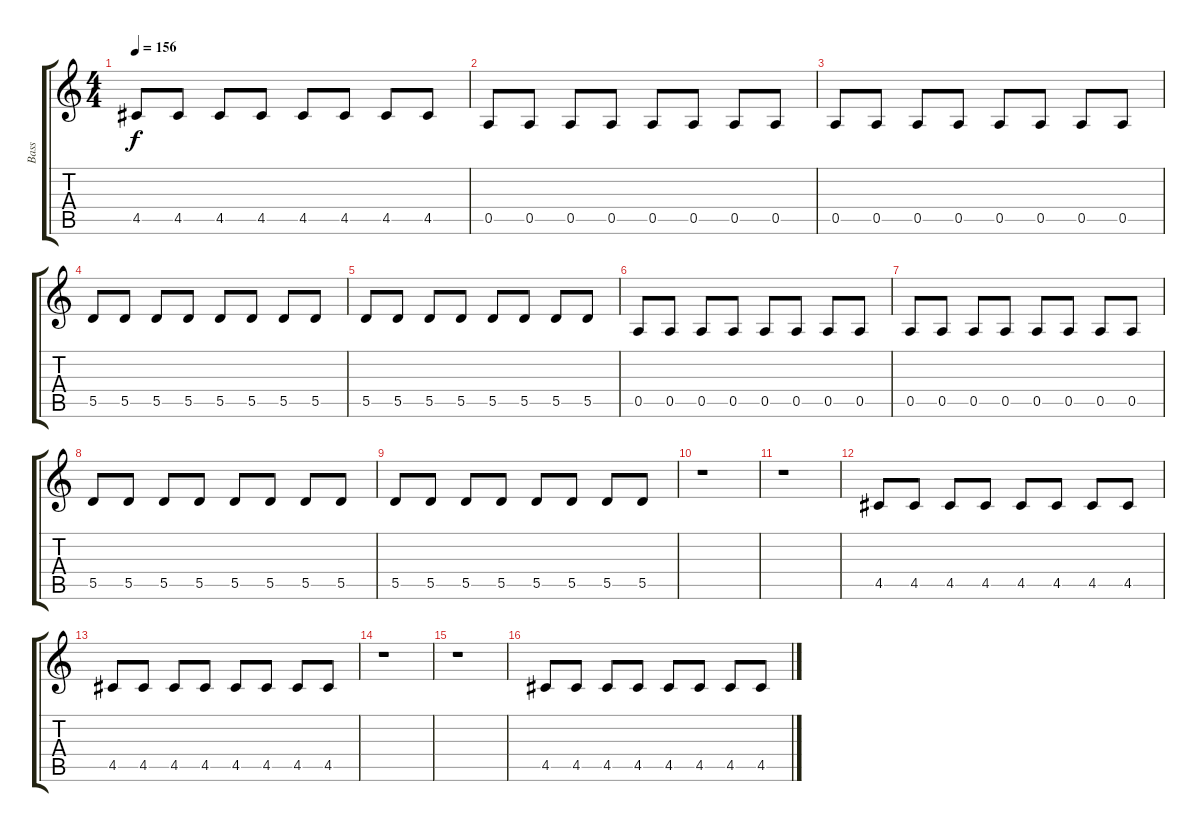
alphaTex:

\track ("Bass" "Bass") {instrument electricbasspick}
\staff {score tabs}
\tuning (E4 B3 G3 D3 A2 E2) {hide}
\ts (4 4)
\tempo 156
\clef g2
\ks c
4.5.8{dy f} 4.5.8 4.5.8 4.5.8 4.5.8 4.5.8 4.5.8 4.5.8 |
0.5.8 0.5.8 0.5.8 0.5.8 0.5.8 0.5.8 0.5.8 0.5.8 |
0.5.8 0.5.8 0.5.8 0.5.8 0.5.8 0.5.8 0.5.8 0.5.8 |
5.5.8 5.5.8 5.5.8 5.5.8 5.5.8 5.5.8 5.5.8 5.5.8 |
5.5.8 5.5.8 5.5.8 5.5.8 5.5.8 5.5.8 5.5.8 5.5.8 |
0.5.8 0.5.8 0.5.8 0.5.8 0.5.8 0.5.8 0.5.8 0.5.8 |
0.5.8 0.5.8 0.5.8 0.5.8 0.5.8 0.5.8 0.5.8 0.5.8 |
5.5.8 5.5.8 5.5.8 5.5.8 5.5.8 5.5.8 5.5.8 5.5.8 |
5.5.8 5.5.8 5.5.8 5.5.8 5.5.8 5.5.8 5.5.8 5.5.8 |
r.1 |
r.1 |
4.5.8 4.5.8 4.5.8 4.5.8 4.5.8 4.5.8 4.5.8 4.5.8 |
4.5.8 4.5.8 4.5.8 4.5.8 4.5.8 4.5.8 4.5.8 4.5.8 |
r.1 |
r.1 |
4.5.8 4.5.8 4.5.8 4.5.8 4.5.8 4.5.8 4.5.8 4.5.8
